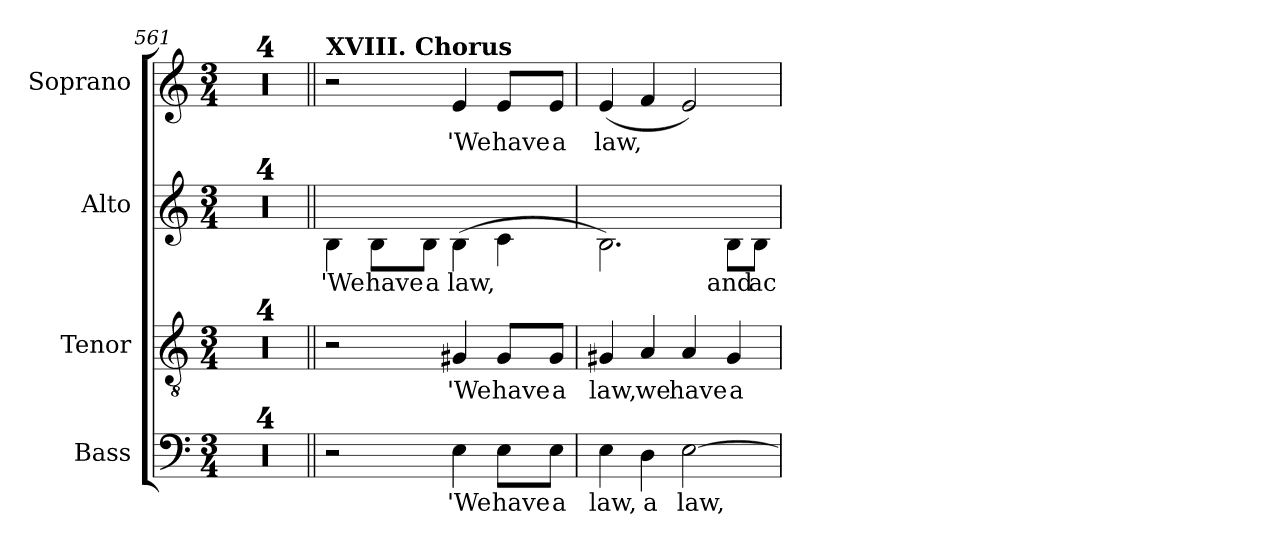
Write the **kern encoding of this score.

**kern	**text	**kern	**text	**kern	**text	**kern	**text
*part4	*part4	*part3	*part3	*part2	*part2	*part1	*part1
*staff4	*staff4	*staff3	*staff3	*staff2	*staff2	*staff1	*staff1
*I"Bass	*	*I"Tenor	*	*I"Alto	*	*I"Soprano	*
*clefF4	*	*clefGv2	*	*clefG2	*	*clefG2	*
*	*	*ITrd7c12	*	*	*	*	*
*k[]	*	*k[]	*	*k[]	*	*k[]	*
*C:	*	*C:	*	*C:	*	*C:	*
*M3/4	*	*M3/4	*	*M3/4	*	*M3/4	*
=561	=561	=561	=561	=561	=561	=561	=561
!LO:N:vis=1	!	!LO:N:vis=1	!	!LO:N:vis=1	!	!LO:N:vis=1	!
2.r	.	2.r	.	2.r	.	2.r	.
=562	=562	=562	=562	=562	=562	=562	=562
!LO:N:vis=1	!	!LO:N:vis=1	!	!LO:N:vis=1	!	!LO:N:vis=1	!
2.r	.	2.r	.	2.r	.	2.r	.
=563	=563	=563	=563	=563	=563	=563	=563
!LO:N:vis=1	!	!LO:N:vis=1	!	!LO:N:vis=1	!	!LO:N:vis=1	!
2.r	.	2.r	.	2.r	.	2.r	.
=564	=564	=564	=564	=564	=564	=564	=564
*	*	*	*	*clefGv2	*	*	*
!LO:N:vis=1	!	!LO:N:vis=1	!	!LO:N:vis=1	!	!LO:N:vis=1	!
2.r	.	2.r	.	2.r	.	2.r	.
!!LO:LB:g=z
=565||	=565||	=565||	=565||	=565||	=565||	=565||	=565||
!	!	!	!	!	!	!LO:TX:a:B:t=XVIII. Chorus	!
!	!	!	!	!	!LO:LY:b:color=#000000	!	!
2r	.	2r	.	4Bi\	'We	2r	.
!	!	!	!	!	!LO:LY:b:color=#000000	!	!
.	.	.	.	8Bi\L	have	.	.
!	!	!	!	!	!LO:LY:b:color=#000000	!	!
.	.	.	.	8Bi\J	a	.	.
!	!LO:LY:b:color=#000000	!	!	!	!	!	!
!	!	!	!LO:LY:b:color=#000000	!	!	!	!
!	!	!	!	!	!LO:LY:b:color=#000000	!	!
!	!	!	!	!	!	!	!LO:LY:b:color=#000000
4Ei\	'We	4GG#Xi/	'We	(4Bi\	law,	4ei/	'We
!	!LO:LY:b:color=#000000	!	!	!	!	!	!
!	!	!	!LO:LY:b:color=#000000	!	!	!	!
!	!	!	!	!	!	!	!LO:LY:b:color=#000000
8Ei\L	have	8GG#i/L	have	4ci\	.	8ei/L	have
!	!LO:LY:b:color=#000000	!	!	!	!	!	!
!	!	!	!LO:LY:b:color=#000000	!	!	!	!
!	!	!	!	!	!	!	!LO:LY:b:color=#000000
8Ei\J	a	8GG#i/J	a	.	.	8ei/J	a
=566	=566	=566	=566	=566	=566	=566	=566
!	!LO:LY:b:color=#000000	!	!	!	!	!	!
!	!	!	!LO:LY:b:color=#000000	!	!	!	!
!	!	!	!	!	!	!	!LO:LY:b:color=#000000
4Ei\	law,	4GG#Xi/	law,	2.Bi\)	.	(4ei/	law,
!	!LO:LY:b:color=#000000	!	!	!	!	!	!
!	!	!	!LO:LY:b:color=#000000	!	!	!	!
4Di\	a	4AAi/	we	.	.	4fi/	.
!	!LO:LY:b:color=#000000	!	!	!	!	!	!
!	!	!	!LO:LY:b:color=#000000	!	!	!	!
[>2Ei\	law,	4AAi/	have	.	.	2ei/)	.
!	!	!	!LO:LY:b:color=#000000	!	!	!	!
!	!	!	!	!	!LO:LY:b:color=#000000	!	!
.	.	4GG#i/	a	8Bi\L	and	.	.
!	!	!	!	!	!LO:LY:b:color=#000000	!	!
.	.	.	.	8Bi\J	ac-	.	.
=	=	=	=	=	=	=	=
*-	*-	*-	*-	*-	*-	*-	*-
